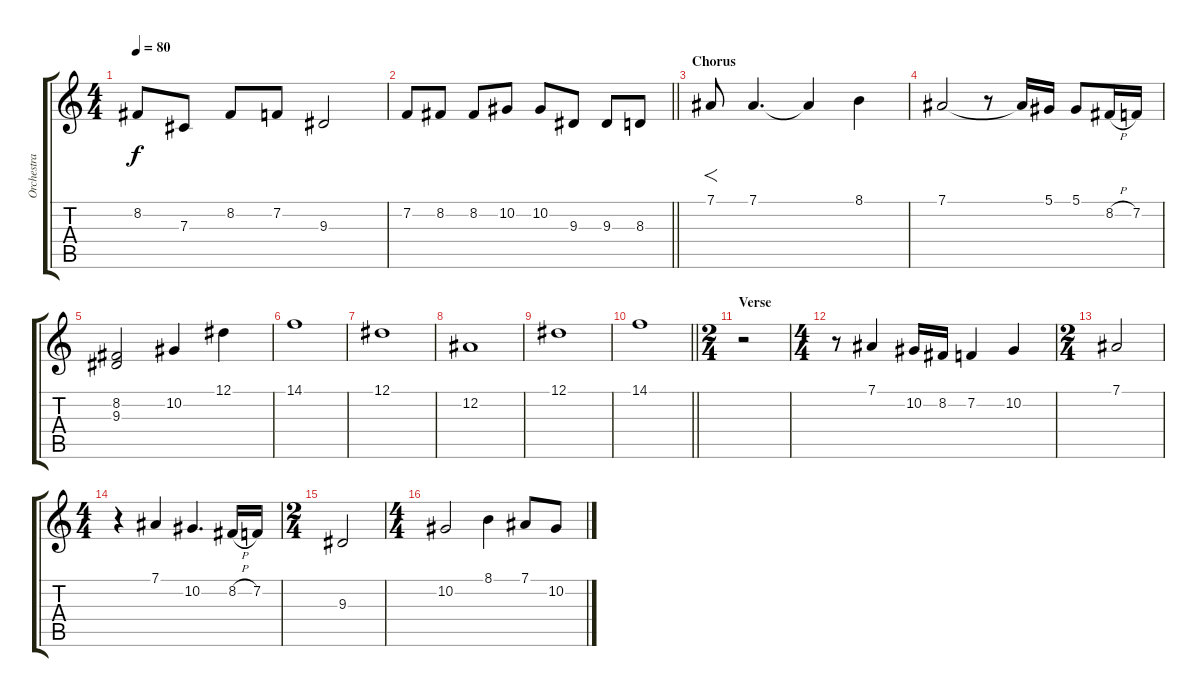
\track ("Orchestra" "Orchestra") {instrument stringensemble1}
\staff {score tabs}
\tuning (Eb4 Bb3 Gb3 Db3 Ab2 Eb2) {hide}
\ts (4 4)
\tempo 80
\clef g2
\ks c
8.2.8{dy f} 7.3.8 8.2.8 7.2.8 9.3.2 |
\barLineRight lightlight
7.2.8 8.2.8 8.2.8 10.2.8 10.2.8 9.3.8 9.3.8 8.3.8 |
\section ("" "Chorus")
7.1.8{f} 7.1.4{d} 7.1{t}.4 8.1.4 |
7.1.2 r.8 7.1{t}.16 5.1.16 5.1.8 8.2{h}.16 7.2.16 |
(8.2 9.3).2 10.2.4 12.1.4 |
14.1.1 |
12.1.1 |
12.2.1 |
12.1.1 |
\barLineRight lightlight
14.1.1 |
\ts (2 4)
\section ("" "Verse")
r.2 |
\ts (4 4)
r.8 7.1.4 10.2.16 8.2.16 7.2.4 10.2.4 |
\ts (2 4)
7.1.2 |
\ts (4 4)
r.4 7.1.4 10.2.4{d} 8.2{h}.16 7.2.16 |
\ts (2 4)
9.3.2 |
\ts (4 4)
10.2.2 8.1.4 7.1.8 10.2.8
